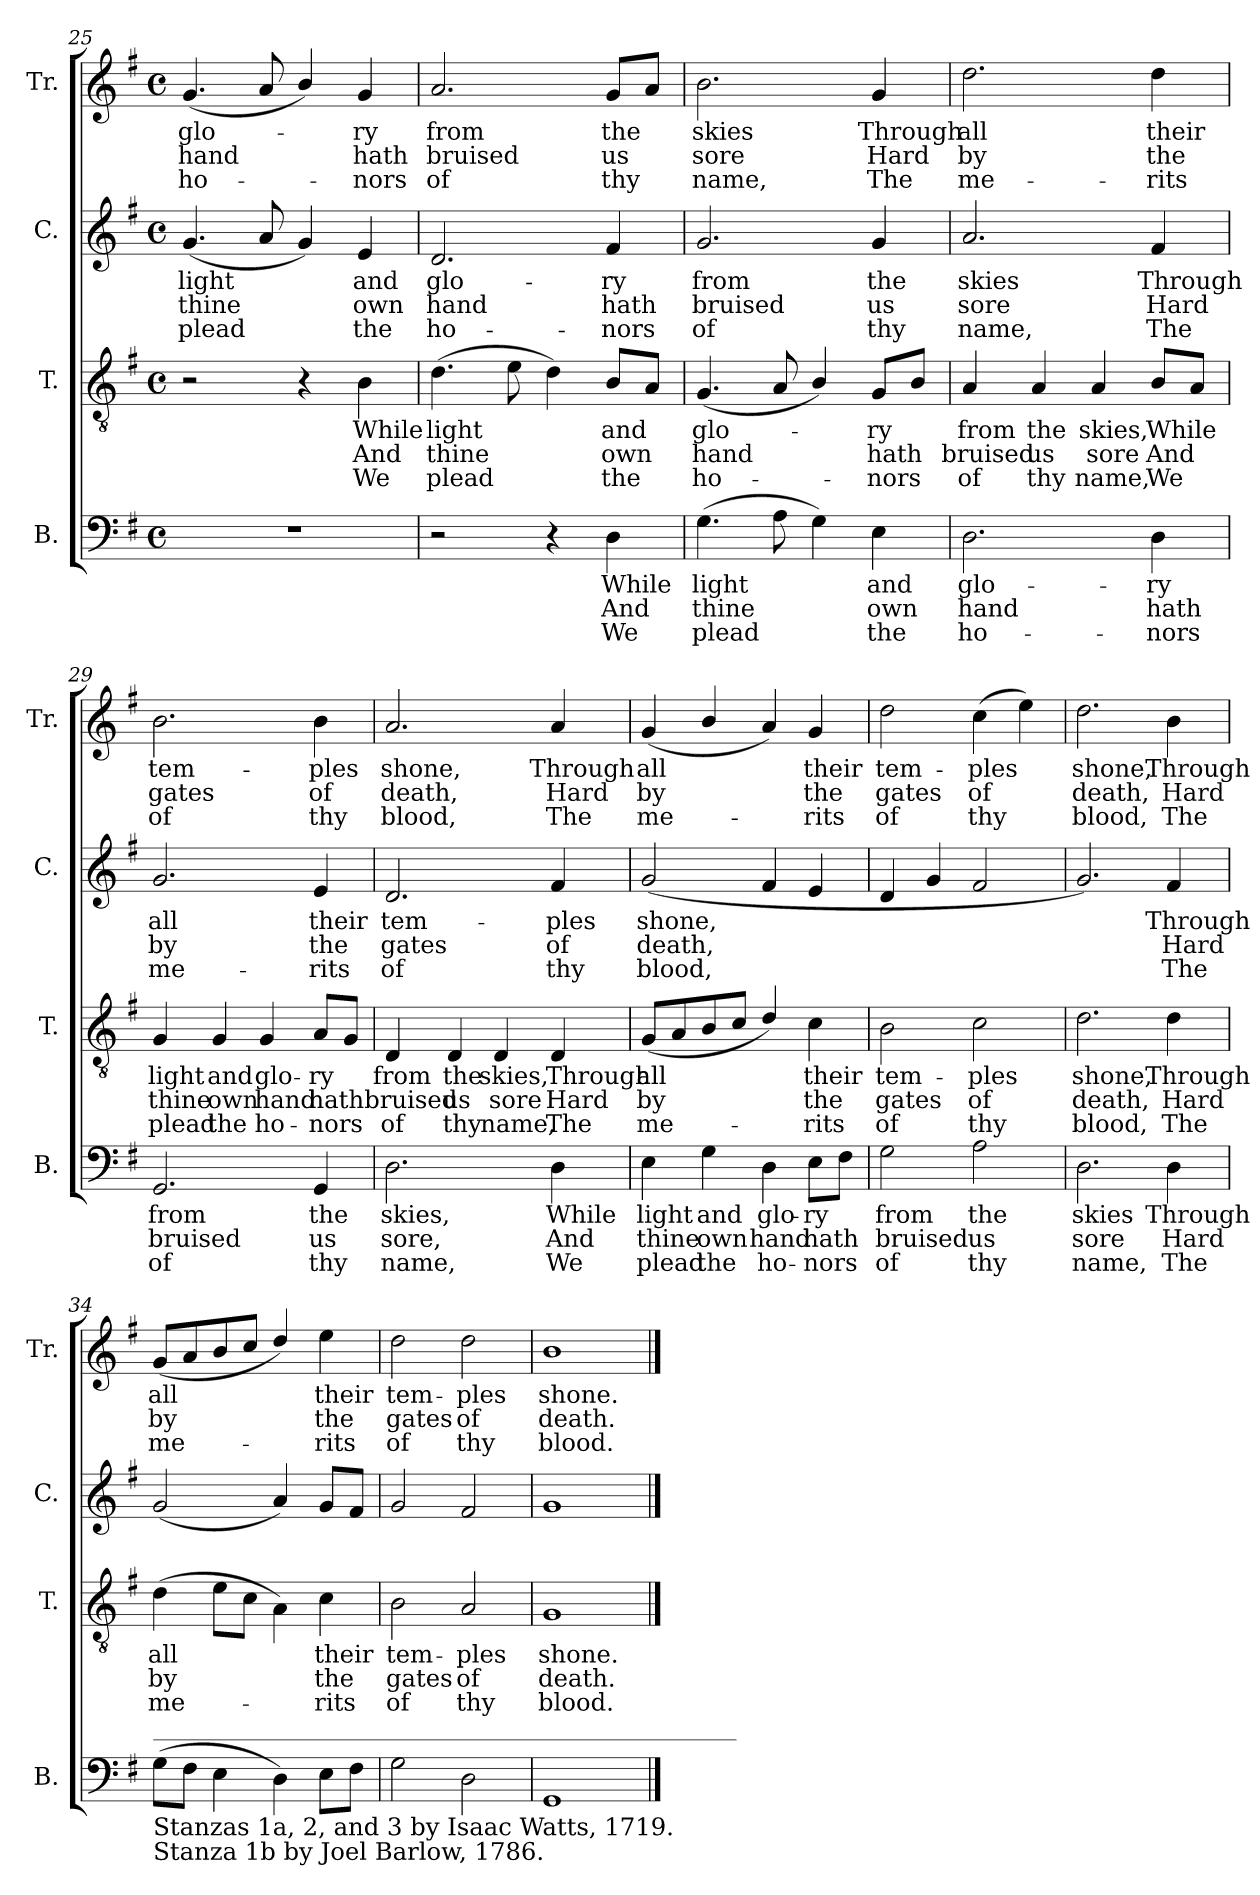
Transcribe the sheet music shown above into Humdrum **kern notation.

**kern	**text	**text	**text	**kern	**text	**text	**text	**kern	**text	**text	**text	**kern	**text	**text	**text
*part4	*part4	*part4	*part4	*part3	*part3	*part3	*part3	*part2	*part2	*part2	*part2	*part1	*part1	*part1	*part1
*staff4	*staff4	*staff4	*staff4	*staff3	*staff3	*staff3	*staff3	*staff2	*staff2	*staff2	*staff2	*staff1	*staff1	*staff1	*staff1
*I"B.	*	*	*	*I"T.	*	*	*	*I"C.	*	*	*	*I"Tr.	*	*	*
*I'B.	*	*	*	*I'T.	*	*	*	*I'C.	*	*	*	*I'Tr.	*	*	*
*clefF4	*	*	*	*clefGv2	*	*	*	*clefG2	*	*	*	*clefG2	*	*	*
*k[f#]	*	*	*	*k[f#]	*	*	*	*k[f#]	*	*	*	*k[f#]	*	*	*
*M4/4	*	*	*	*M4/4	*	*	*	*M4/4	*	*	*	*M4/4	*	*	*
*met(c)	*	*	*	*met(c)	*	*	*	*met(c)	*	*	*	*met(c)	*	*	*
=25	=25	=25	=25	=25	=25	=25	=25	=25	=25	=25	=25	=25	=25	=25	=25
!	!	!	!	!	!	!	!	!	!LO:LY:b	!LO:LY:b	!LO:LY:b	!	!LO:LY:b	!LO:LY:b	!LO:LY:b
1r	.	.	.	2r	.	.	.	(4.g/	light	thine	plead	(4.g/	glo-	hand	ho-
.	.	.	.	.	.	.	.	8a/	.	.	.	8a/	.	.	.
.	.	.	.	4r	.	.	.	4g/)	.	.	.	4b/)	.	.	.
!	!	!	!	!	!LO:LY:b	!LO:LY:b	!LO:LY:b	!	!LO:LY:b	!LO:LY:b	!LO:LY:b	!	!LO:LY:b	!LO:LY:b	!LO:LY:b
.	.	.	.	4B\	While	And	We	4e/	and	own	the	4g/	-ry	hath	-nors
=26	=26	=26	=26	=26	=26	=26	=26	=26	=26	=26	=26	=26	=26	=26	=26
!	!	!	!	!	!LO:LY:b	!LO:LY:b	!LO:LY:b	!	!LO:LY:b	!LO:LY:b	!LO:LY:b	!	!LO:LY:b	!LO:LY:b	!LO:LY:b
2r	.	.	.	(4.d\	light	thine	plead	2.d/	glo-	hand	ho-	2.a/	from	bruised	of
.	.	.	.	8e\	.	.	.	.	.	.	.	.	.	.	.
4r	.	.	.	4d\)	.	.	.	.	.	.	.	.	.	.	.
!	!LO:LY:b	!LO:LY:b	!LO:LY:b	!	!LO:LY:b	!LO:LY:b	!LO:LY:b	!	!LO:LY:b	!LO:LY:b	!LO:LY:b	!	!LO:LY:b	!LO:LY:b	!LO:LY:b
4D\	While	And	We	8B/L	and	own	the	4f#/	-ry	hath	-nors	8g/L	the	us	thy
.	.	.	.	8A/J	.	.	.	.	.	.	.	8a/J	.	.	.
=27	=27	=27	=27	=27	=27	=27	=27	=27	=27	=27	=27	=27	=27	=27	=27
!	!LO:LY:b	!LO:LY:b	!LO:LY:b	!	!LO:LY:b	!LO:LY:b	!LO:LY:b	!	!LO:LY:b	!LO:LY:b	!LO:LY:b	!	!LO:LY:b	!LO:LY:b	!LO:LY:b
(4.G\	light	thine	plead	(4.G/	glo-	hand	ho-	2.g/	from	bruised	of	2.b\	skies	sore	name,
8A\	.	.	.	8A/	.	.	.	.	.	.	.	.	.	.	.
4G\)	.	.	.	4B/)	.	.	.	.	.	.	.	.	.	.	.
!	!LO:LY:b	!LO:LY:b	!LO:LY:b	!	!LO:LY:b	!LO:LY:b	!LO:LY:b	!	!LO:LY:b	!LO:LY:b	!LO:LY:b	!	!LO:LY:b	!LO:LY:b	!LO:LY:b
4E\	and	own	the	8G/L	-ry	hath	-nors	4g/	the	us	thy	4g/	Through	Hard	The
.	.	.	.	8B/J	.	.	.	.	.	.	.	.	.	.	.
=28	=28	=28	=28	=28	=28	=28	=28	=28	=28	=28	=28	=28	=28	=28	=28
!	!LO:LY:b	!LO:LY:b	!LO:LY:b	!	!LO:LY:b	!LO:LY:b	!LO:LY:b	!	!LO:LY:b	!LO:LY:b	!LO:LY:b	!	!LO:LY:b	!LO:LY:b	!LO:LY:b
2.D\	glo-	hand	ho-	4A/	from	bruised	of	2.a/	skies	sore	name,	2.dd\	all	by	me-
!	!	!	!	!	!LO:LY:b	!LO:LY:b	!LO:LY:b	!	!	!	!	!	!	!	!
.	.	.	.	4A/	the	us	thy	.	.	.	.	.	.	.	.
!	!	!	!	!	!LO:LY:b	!LO:LY:b	!LO:LY:b	!	!	!	!	!	!	!	!
.	.	.	.	4A/	skies,	sore	name,	.	.	.	.	.	.	.	.
!	!LO:LY:b	!LO:LY:b	!LO:LY:b	!	!LO:LY:b	!LO:LY:b	!LO:LY:b	!	!LO:LY:b	!LO:LY:b	!LO:LY:b	!	!LO:LY:b	!LO:LY:b	!LO:LY:b
4D\	-ry	hath	-nors	8B/L	While	And	We	4f#/	Through	Hard	The	4dd\	their	the	-rits
.	.	.	.	8A/J	.	.	.	.	.	.	.	.	.	.	.
=29	=29	=29	=29	=29	=29	=29	=29	=29	=29	=29	=29	=29	=29	=29	=29
!	!LO:LY:b	!LO:LY:b	!LO:LY:b	!	!LO:LY:b	!LO:LY:b	!LO:LY:b	!	!LO:LY:b	!LO:LY:b	!LO:LY:b	!	!LO:LY:b	!LO:LY:b	!LO:LY:b
2.GG/	from	bruised	of	4G/	light	thine	plead	2.g/	all	by	me-	2.b\	tem-	gates	of
!	!	!	!	!	!LO:LY:b	!LO:LY:b	!LO:LY:b	!	!	!	!	!	!	!	!
.	.	.	.	4G/	and	own	the	.	.	.	.	.	.	.	.
!	!	!	!	!	!LO:LY:b	!LO:LY:b	!LO:LY:b	!	!	!	!	!	!	!	!
.	.	.	.	4G/	glo-	hand	ho-	.	.	.	.	.	.	.	.
!	!LO:LY:b	!LO:LY:b	!LO:LY:b	!	!LO:LY:b	!LO:LY:b	!LO:LY:b	!	!LO:LY:b	!LO:LY:b	!LO:LY:b	!	!LO:LY:b	!LO:LY:b	!LO:LY:b
4GG/	the	us	thy	8A/L	-ry	hath	-nors	4e/	their	the	-rits	4b\	-ples	of	thy
.	.	.	.	8G/J	.	.	.	.	.	.	.	.	.	.	.
=30	=30	=30	=30	=30	=30	=30	=30	=30	=30	=30	=30	=30	=30	=30	=30
!	!LO:LY:b	!LO:LY:b	!LO:LY:b	!	!LO:LY:b	!LO:LY:b	!LO:LY:b	!	!LO:LY:b	!LO:LY:b	!LO:LY:b	!	!LO:LY:b	!LO:LY:b	!LO:LY:b
2.D\	skies,	sore,	name,	4D/	from	bruised	of	2.d/	tem-	gates	of	2.a/	shone,	death,	blood,
!	!	!	!	!	!LO:LY:b	!LO:LY:b	!LO:LY:b	!	!	!	!	!	!	!	!
.	.	.	.	4D/	the	us	thy	.	.	.	.	.	.	.	.
!	!	!	!	!	!LO:LY:b	!LO:LY:b	!LO:LY:b	!	!	!	!	!	!	!	!
.	.	.	.	4D/	skies,	sore	name,	.	.	.	.	.	.	.	.
!	!LO:LY:b	!LO:LY:b	!LO:LY:b	!	!LO:LY:b	!LO:LY:b	!LO:LY:b	!	!LO:LY:b	!LO:LY:b	!LO:LY:b	!	!LO:LY:b	!LO:LY:b	!LO:LY:b
4D\	While	And	We	4D/	Through	Hard	The	4f#/	-ples	of	thy	4a/	Through	Hard	The
=31	=31	=31	=31	=31	=31	=31	=31	=31	=31	=31	=31	=31	=31	=31	=31
!	!LO:LY:b	!LO:LY:b	!LO:LY:b	!	!LO:LY:b	!LO:LY:b	!LO:LY:b	!	!LO:LY:b	!LO:LY:b	!LO:LY:b	!	!LO:LY:b	!LO:LY:b	!LO:LY:b
4E\	light	thine	plead	(8G/L	all	by	me-	(2g/	shone,	death,	blood,	(4g/	all	by	me-
.	.	.	.	8A/	.	.	.	.	.	.	.	.	.	.	.
!	!LO:LY:b	!LO:LY:b	!LO:LY:b	!	!	!	!	!	!	!	!	!	!	!	!
4G\	and	own	the	8B/	.	.	.	.	.	.	.	4b/	.	.	.
.	.	.	.	8c/J	.	.	.	.	.	.	.	.	.	.	.
!	!LO:LY:b	!LO:LY:b	!LO:LY:b	!	!	!	!	!	!	!	!	!	!	!	!
4D\	glo-	hand	ho-	4d/)	.	.	.	4f#/	.	.	.	4a/)	.	.	.
!	!LO:LY:b	!LO:LY:b	!LO:LY:b	!	!LO:LY:b	!LO:LY:b	!LO:LY:b	!	!	!	!	!	!LO:LY:b	!LO:LY:b	!LO:LY:b
8E\L	-ry	hath	-nors	4c\	their	the	-rits	4e/	.	.	.	4g/	their	the	-rits
8F#\J	.	.	.	.	.	.	.	.	.	.	.	.	.	.	.
=32	=32	=32	=32	=32	=32	=32	=32	=32	=32	=32	=32	=32	=32	=32	=32
!	!LO:LY:b	!LO:LY:b	!LO:LY:b	!	!LO:LY:b	!LO:LY:b	!LO:LY:b	!	!	!	!	!	!LO:LY:b	!LO:LY:b	!LO:LY:b
2G\	from	bruised	of	2B\	tem-	gates	of	4d/	.	.	.	2dd\	tem-	gates	of
.	.	.	.	.	.	.	.	4g/	.	.	.	.	.	.	.
!	!LO:LY:b	!LO:LY:b	!LO:LY:b	!	!LO:LY:b	!LO:LY:b	!LO:LY:b	!	!	!	!	!	!LO:LY:b	!LO:LY:b	!LO:LY:b
2A\	the	us	thy	2c\	-ples	of	thy	2f#/	.	.	.	(4cc\	-ples	of	thy
.	.	.	.	.	.	.	.	.	.	.	.	4ee\)	.	.	.
=33	=33	=33	=33	=33	=33	=33	=33	=33	=33	=33	=33	=33	=33	=33	=33
!	!LO:LY:b	!LO:LY:b	!LO:LY:b	!	!LO:LY:b	!LO:LY:b	!LO:LY:b	!	!	!	!	!	!LO:LY:b	!LO:LY:b	!LO:LY:b
2.D\	skies	sore	name,	2.d\	shone,	death,	blood,	2.g/)	.	.	.	2.dd\	shone,	death,	blood,
!	!LO:LY:b	!LO:LY:b	!LO:LY:b	!	!LO:LY:b	!LO:LY:b	!LO:LY:b	!	!LO:LY:b	!LO:LY:b	!LO:LY:b	!	!LO:LY:b	!LO:LY:b	!LO:LY:b
4D\	Through	Hard	The	4d\	Through	Hard	The	4f#/	Through	Hard	The	4b\	Through	Hard	The
=34	=34	=34	=34	=34	=34	=34	=34	=34	=34	=34	=34	=34	=34	=34	=34
!LO:TX:a:t=________________________________________________	!	!	!	!	!	!	!	!	!	!	!	!	!	!	!
!LO:TX:b:t=Stanzas 1a, 2, and 3 by Isaac Watts, 1719.	!	!	!	!	!	!	!	!	!	!	!	!	!	!	!
!LO:TX:b:t=Stanza 1b by Joel Barlow, 1786.	!	!	!	!	!	!	!	!	!	!	!	!	!	!	!
!	!	!	!	!	!LO:LY:b	!LO:LY:b	!LO:LY:b	!	!	!	!	!	!LO:LY:b	!LO:LY:b	!LO:LY:b
(8G\L	.	.	.	(4d\	all	by	me-	(2g/	.	.	.	(8g/L	all	by	me-
8F#\J	.	.	.	.	.	.	.	.	.	.	.	8a/	.	.	.
4E\	.	.	.	8e\L	.	.	.	.	.	.	.	8b/	.	.	.
.	.	.	.	8c\J	.	.	.	.	.	.	.	8cc/J	.	.	.
4D\)	.	.	.	4A\)	.	.	.	4a/)	.	.	.	4dd/)	.	.	.
!	!	!	!	!	!LO:LY:b	!LO:LY:b	!LO:LY:b	!	!	!	!	!	!LO:LY:b	!LO:LY:b	!LO:LY:b
8E\L	.	.	.	4c\	their	the	-rits	8g/L	.	.	.	4ee\	their	the	-rits
8F#\J	.	.	.	.	.	.	.	8f#/J	.	.	.	.	.	.	.
=35	=35	=35	=35	=35	=35	=35	=35	=35	=35	=35	=35	=35	=35	=35	=35
!	!	!	!	!	!LO:LY:b	!LO:LY:b	!LO:LY:b	!	!	!	!	!	!LO:LY:b	!LO:LY:b	!LO:LY:b
2G\	.	.	.	2B\	tem-	gates	of	2g/	.	.	.	2dd\	tem-	gates	of
!	!	!	!	!	!LO:LY:b	!LO:LY:b	!LO:LY:b	!	!	!	!	!	!LO:LY:b	!LO:LY:b	!LO:LY:b
2D\	.	.	.	2A/	-ples	of	thy	2f#/	.	.	.	2dd\	-ples	of	thy
=36	=36	=36	=36	=36	=36	=36	=36	=36	=36	=36	=36	=36	=36	=36	=36
!	!	!	!	!	!LO:LY:b	!LO:LY:b	!LO:LY:b	!	!	!	!	!	!LO:LY:b	!LO:LY:b	!LO:LY:b
1GG	.	.	.	1G	shone.	death.	blood.	1g	.	.	.	1b	shone.	death.	blood.
==	==	==	==	==	==	==	==	==	==	==	==	==	==	==	==
*-	*-	*-	*-	*-	*-	*-	*-	*-	*-	*-	*-	*-	*-	*-	*-
